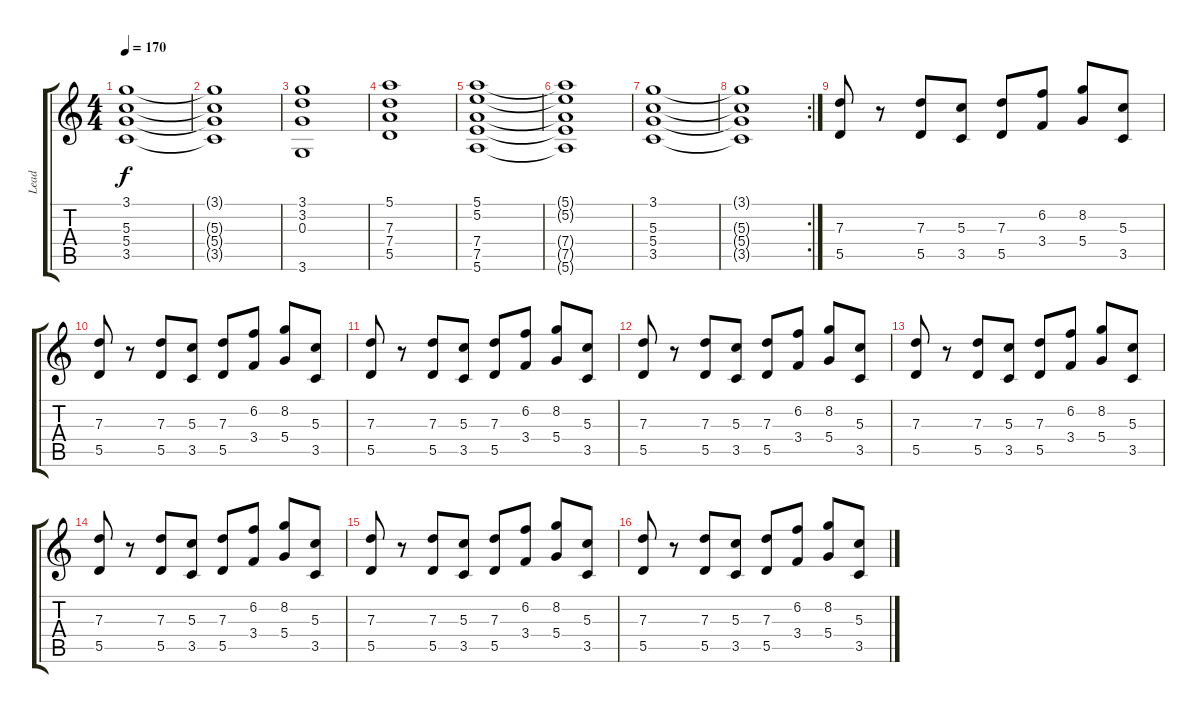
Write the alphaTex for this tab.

\track ("Lead" "Lead") {instrument overdrivenguitar}
\staff {score tabs}
\tuning (E4 B3 G3 D3 A2 E2) {hide}
\ts (4 4)
\tempo 170
\clef g2
\ks c
(3.1 5.3 5.4 3.5).1{dy f} |
(3.1{t} 5.3{t} 5.4{t} 3.5{t}).1 |
(3.1 3.2 0.3 3.6).1 |
(5.1 7.3 7.4 5.5).1 |
(5.1 5.2 7.4 7.5 5.6).1 |
(5.1{t} 5.2{t} 7.4{t} 7.5{t} 5.6{t}).1 |
(3.1 5.3 5.4 3.5).1 |
\rc 2
(3.1{t} 5.3{t} 5.4{t} 3.5{t}).1 |
(7.3 5.5).8 r.8 (7.3 5.5).8 (5.3 3.5).8 (7.3 5.5).8 (6.2 3.4).8 (8.2 5.4).8 (5.3 3.5).8 |
(7.3 5.5).8 r.8 (7.3 5.5).8 (5.3 3.5).8 (7.3 5.5).8 (6.2 3.4).8 (8.2 5.4).8 (5.3 3.5).8 |
(7.3 5.5).8 r.8 (7.3 5.5).8 (5.3 3.5).8 (7.3 5.5).8 (6.2 3.4).8 (8.2 5.4).8 (5.3 3.5).8 |
(7.3 5.5).8 r.8 (7.3 5.5).8 (5.3 3.5).8 (7.3 5.5).8 (6.2 3.4).8 (8.2 5.4).8 (5.3 3.5).8 |
(7.3 5.5).8 r.8 (7.3 5.5).8 (5.3 3.5).8 (7.3 5.5).8 (6.2 3.4).8 (8.2 5.4).8 (5.3 3.5).8 |
(7.3 5.5).8 r.8 (7.3 5.5).8 (5.3 3.5).8 (7.3 5.5).8 (6.2 3.4).8 (8.2 5.4).8 (5.3 3.5).8 |
(7.3 5.5).8 r.8 (7.3 5.5).8 (5.3 3.5).8 (7.3 5.5).8 (6.2 3.4).8 (8.2 5.4).8 (5.3 3.5).8 |
(7.3 5.5).8 r.8 (7.3 5.5).8 (5.3 3.5).8 (7.3 5.5).8 (6.2 3.4).8 (8.2 5.4).8 (5.3 3.5).8
